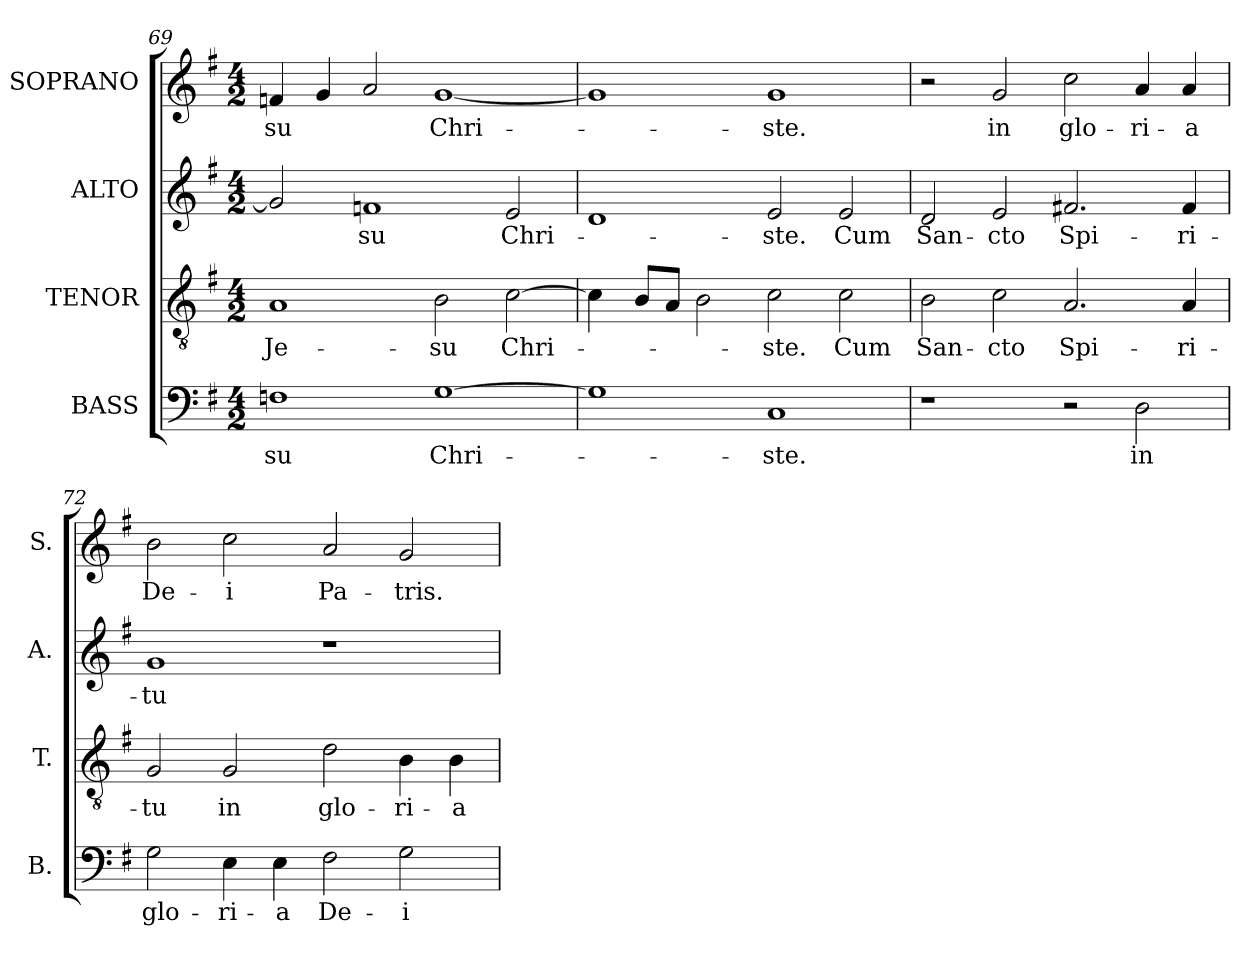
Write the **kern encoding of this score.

**kern	**text	**kern	**text	**kern	**text	**kern	**text
*part4	*part4	*part3	*part3	*part2	*part2	*part1	*part1
*staff4	*staff4	*staff3	*staff3	*staff2	*staff2	*staff1	*staff1
*I"BASS	*	*I"TENOR	*	*I"ALTO	*	*I"SOPRANO	*
*I'B.	*	*I'T.	*	*I'A.	*	*I'S.	*
!!LO:LB:g=z
*clefF4	*	*clefGv2	*	*clefG2	*	*clefG2	*
*	*	*ITrd7c12	*	*	*	*	*
*k[f#]	*	*k[f#]	*	*k[f#]	*	*k[f#]	*
*G:	*	*G:	*	*G:	*	*G:	*
*M4/2	*	*M4/2	*	*M4/2	*	*M4/2	*
=69	=69	=69	=69	=69	=69	=69	=69
!	!LO:LY:b:color=#000000	!	!	!	!	!	!
!	!	!	!LO:LY:b:color=#000000	!	!	!	!
!	!	!	!	!	!	!	!LO:LY:b:color=#000000
1Fni	-su	1AAi	Je-	2gi/]	.	4fni/	-su
.	.	.	.	.	.	4gi/	.
!	!	!	!	!	!LO:LY:b:color=#000000	!	!
.	.	.	.	1fni	-su	2ai/	.
!	!LO:LY:b:color=#000000	!	!	!	!	!	!
!	!	!	!LO:LY:b:color=#000000	!	!	!	!
!	!	!	!	!	!	!	!LO:LY:b:color=#000000
[1Gi	Chri-	2BBi\	-su	.	.	[1gi	Chri-
!	!	!	!LO:LY:b:color=#000000	!	!	!	!
!	!	!	!	!	!LO:LY:b:color=#000000	!	!
.	.	[2Ci\	Chri-	2ei/	Chri-	.	.
=70	=70	=70	=70	=70	=70	=70	=70
1Gi]	.	4Ci\]	.	1di	.	1gi]	.
.	.	8BBi/L	.	.	.	.	.
.	.	8AAi/J	.	.	.	.	.
.	.	2BBi\	.	.	.	.	.
!	!LO:LY:b:color=#000000	!	!	!	!	!	!
!	!	!	!LO:LY:b:color=#000000	!	!	!	!
!	!	!	!	!	!LO:LY:b:color=#000000	!	!
!	!	!	!	!	!	!	!LO:LY:b:color=#000000
1Ci	-ste.	2Ci\	-ste.	2ei/	-ste.	1gi	-ste.
!	!	!	!LO:LY:b:color=#000000	!	!	!	!
!	!	!	!	!	!LO:LY:b:color=#000000	!	!
.	.	2Ci\	Cum	2ei/	Cum	.	.
=71	=71	=71	=71	=71	=71	=71	=71
!	!	!	!LO:LY:b:color=#000000	!	!	!	!
!	!	!	!	!	!LO:LY:b:color=#000000	!	!
1r	.	2BBi\	San-	2di/	San-	2r	.
!	!	!	!LO:LY:b:color=#000000	!	!	!	!
!	!	!	!	!	!LO:LY:b:color=#000000	!	!
!	!	!	!	!	!	!	!LO:LY:b:color=#000000
.	.	2Ci\	-cto	2ei/	-cto	2gi/	in
!	!	!	!LO:LY:b:color=#000000	!	!	!	!
!	!	!	!	!	!LO:LY:b:color=#000000	!	!
!	!	!	!	!	!	!	!LO:LY:b:color=#000000
2r	.	2.AAi/	Spi-	2.f#Xi/	Spi-	2cci\	glo-
!	!LO:LY:b:color=#000000	!	!	!	!	!	!
!	!	!	!	!	!	!	!LO:LY:b:color=#000000
2Di\	in	.	.	.	.	4ai/	-ri-
!	!	!	!LO:LY:b:color=#000000	!	!	!	!
!	!	!	!	!	!LO:LY:b:color=#000000	!	!
!	!	!	!	!	!	!	!LO:LY:b:color=#000000
.	.	4AAi/	-ri-	4f#i/	-ri-	4ai/	-a
=72	=72	=72	=72	=72	=72	=72	=72
!	!LO:LY:b:color=#000000	!	!	!	!	!	!
!	!	!	!LO:LY:b:color=#000000	!	!	!	!
!	!	!	!	!	!LO:LY:b:color=#000000	!	!
!	!	!	!	!	!	!	!LO:LY:b:color=#000000
2Gi\	glo-	2GGi/	-tu	1gi	-tu	2bi\	De-
!	!LO:LY:b:color=#000000	!	!	!	!	!	!
!	!	!	!LO:LY:b:color=#000000	!	!	!	!
!	!	!	!	!	!	!	!LO:LY:b:color=#000000
4Ei\	-ri-	2GGi/	in	.	.	2cci\	-i
!	!LO:LY:b:color=#000000	!	!	!	!	!	!
4Ei\	-a	.	.	.	.	.	.
!	!LO:LY:b:color=#000000	!	!	!	!	!	!
!	!	!	!LO:LY:b:color=#000000	!	!	!	!
!	!	!	!	!	!	!	!LO:LY:b:color=#000000
2F#i\	De-	2Di\	glo-	1r	.	2ai/	Pa-
!	!LO:LY:b:color=#000000	!	!	!	!	!	!
!	!	!	!LO:LY:b:color=#000000	!	!	!	!
!	!	!	!	!	!	!	!LO:LY:b:color=#000000
2Gi\	-i	4BBi\	-ri-	.	.	2gi/	-tris.
!	!	!	!LO:LY:b:color=#000000	!	!	!	!
.	.	4BBi\	-a	.	.	.	.
=	=	=	=	=	=	=	=
*-	*-	*-	*-	*-	*-	*-	*-
